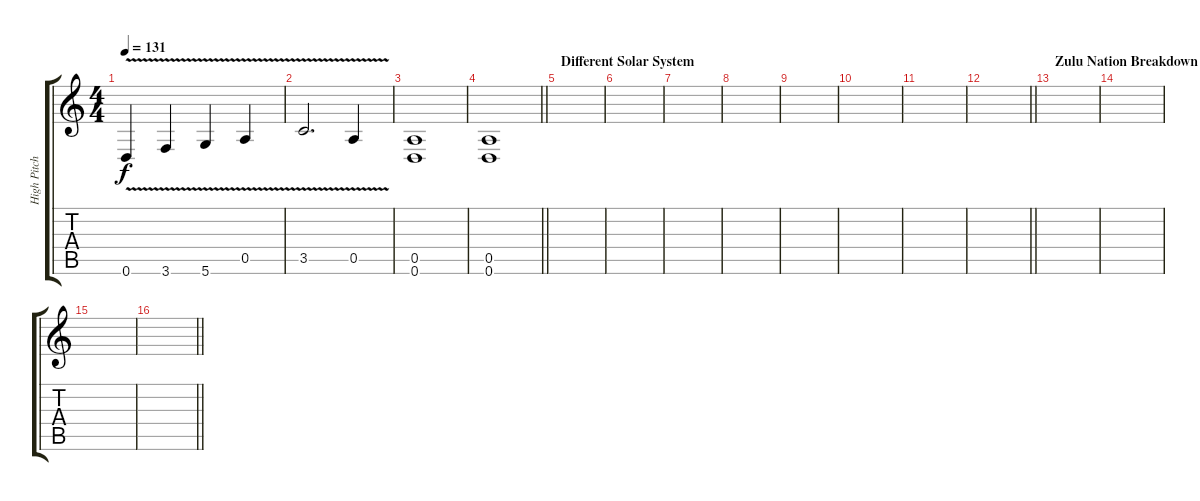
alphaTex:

\track ("High Pitch Guitar(What You Play)" "High Pitch") {instrument overdrivenguitar}
\staff {score tabs}
\tuning (E4 B3 G3 D3 A2 D2) {hide}
\ts (4 4)
\tempo 131
\clef g2
\ks c
0.6{v}.4{dy f} 3.6{v}.4 5.6{v}.4 0.5{v}.4 |
3.5{v}.2{d} 0.5{v}.4 |
(0.5 0.6).1 |
\barLineRight lightlight
(0.5 0.6).1 |
\section ("" "Different Solar System")
|
|
|
|
|
|
|
\barLineRight lightlight
|
\section ("" "Zulu Nation Breakdown")
|
|
|
\barLineRight lightlight
